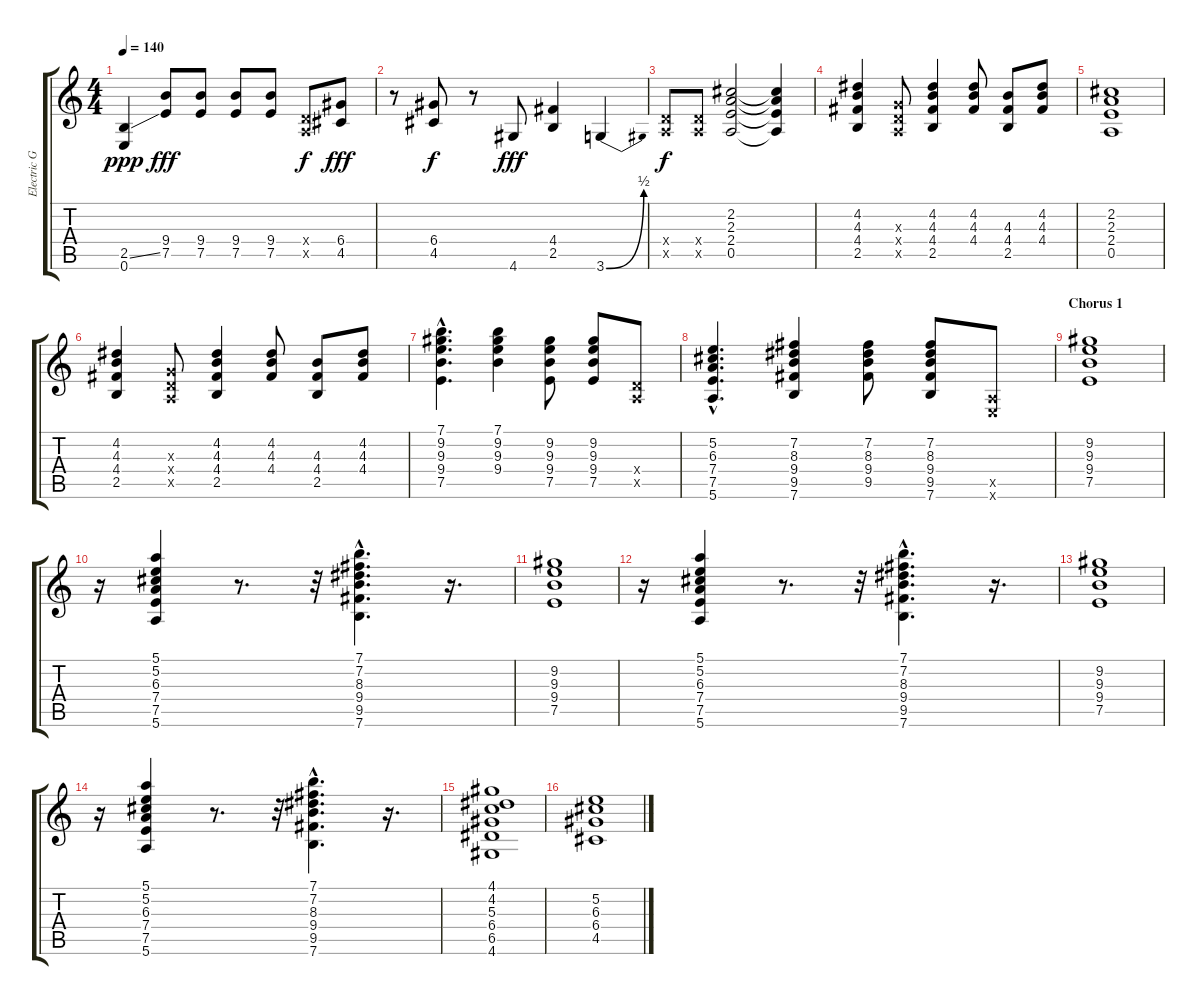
\track ("Electric Guitar Left" "Electric G") {instrument distortionguitar}
\staff {score tabs}
\tuning (E4 B3 G3 D3 A2 E2) {hide}
\ts (4 4)
\tempo 140
\clef g2
\ks c
(2.5{ss} 0.6).4{dy ppp} (9.4 7.5).8{dy fff} (9.4 7.5).8 (9.4 7.5).8 (9.4 7.5).8 (0.4{x} 0.5{x}).8{dy f} (6.4 4.5).8{dy fff} |
r.8 (6.4 4.5).8{dy f} r.8 4.6.8{dy fff} (4.4 2.5).4 3.6{be (bend 0 0 60 2)}.4 |
(0.4{x} 0.5{x}).8{dy f} (0.4{x} 0.5{x}).8 (2.2 2.3 2.4 0.5).2 (2.2{t} 2.3{t} 2.4{t} 0.5{t}).4 |
(4.2 4.3 4.4 2.5).4 (0.3{x} 0.4{x} 0.5{x}).8 (4.2 4.3 4.4 2.5).4 (4.2 4.3 4.4).8 (4.3 4.4 2.5).8 (4.2 4.3 4.4).8 |
(2.2 2.3 2.4 0.5).1 |
(4.2 4.3 4.4 2.5).4 (0.3{x} 0.4{x} 0.5{x}).8 (4.2 4.3 4.4 2.5).4 (4.2 4.3 4.4).8 (4.3 4.4 2.5).8 (4.2 4.3 4.4).8 |
(7.1{hac} 9.2{hac} 9.3{hac} 9.4{hac} 7.5{hac}).4{d} (7.1 9.2 9.3 9.4).4 (9.2 9.3 9.4 7.5).8 (9.2 9.3 9.4 7.5).8 (0.4{x} 0.5{x}).8 |
(5.2{hac} 6.3{hac} 7.4{hac} 7.5{hac} 5.6{hac}).4{d} (7.2 8.3 9.4 9.5 7.6).4 (7.2 8.3 9.4 9.5).8 (7.2 8.3 9.4 9.5 7.6).8 (0.5{x} 0.6{x}).8 |
\section ("" "Chorus 1")
(9.2 9.3 9.4 7.5).1{volume 5} |
r.16 (5.1 5.2 6.3 7.4 7.5 5.6).4{volume 16} r.8{d} r.32 (7.1{hac} 7.2{hac} 8.3{hac} 9.4{hac} 9.5{hac} 7.6{hac}).4{d} r.16{d} |
(9.2 9.3 9.4 7.5).1{volume 5} |
r.16 (5.1 5.2 6.3 7.4 7.5 5.6).4{volume 16} r.8{d} r.32 (7.1{hac} 7.2{hac} 8.3{hac} 9.4{hac} 9.5{hac} 7.6{hac}).4{d} r.16{d} |
(9.2 9.3 9.4 7.5).1{volume 5} |
r.16 (5.1 5.2 6.3 7.4 7.5 5.6).4{volume 16} r.8{d} r.32 (7.1{hac} 7.2{hac} 8.3{hac} 9.4{hac} 9.5{hac} 7.6{hac}).4{d} r.16{d} |
(4.1 4.2 5.3 6.4 6.5 4.6).1 |
(5.2 6.3 6.4 4.5).1
